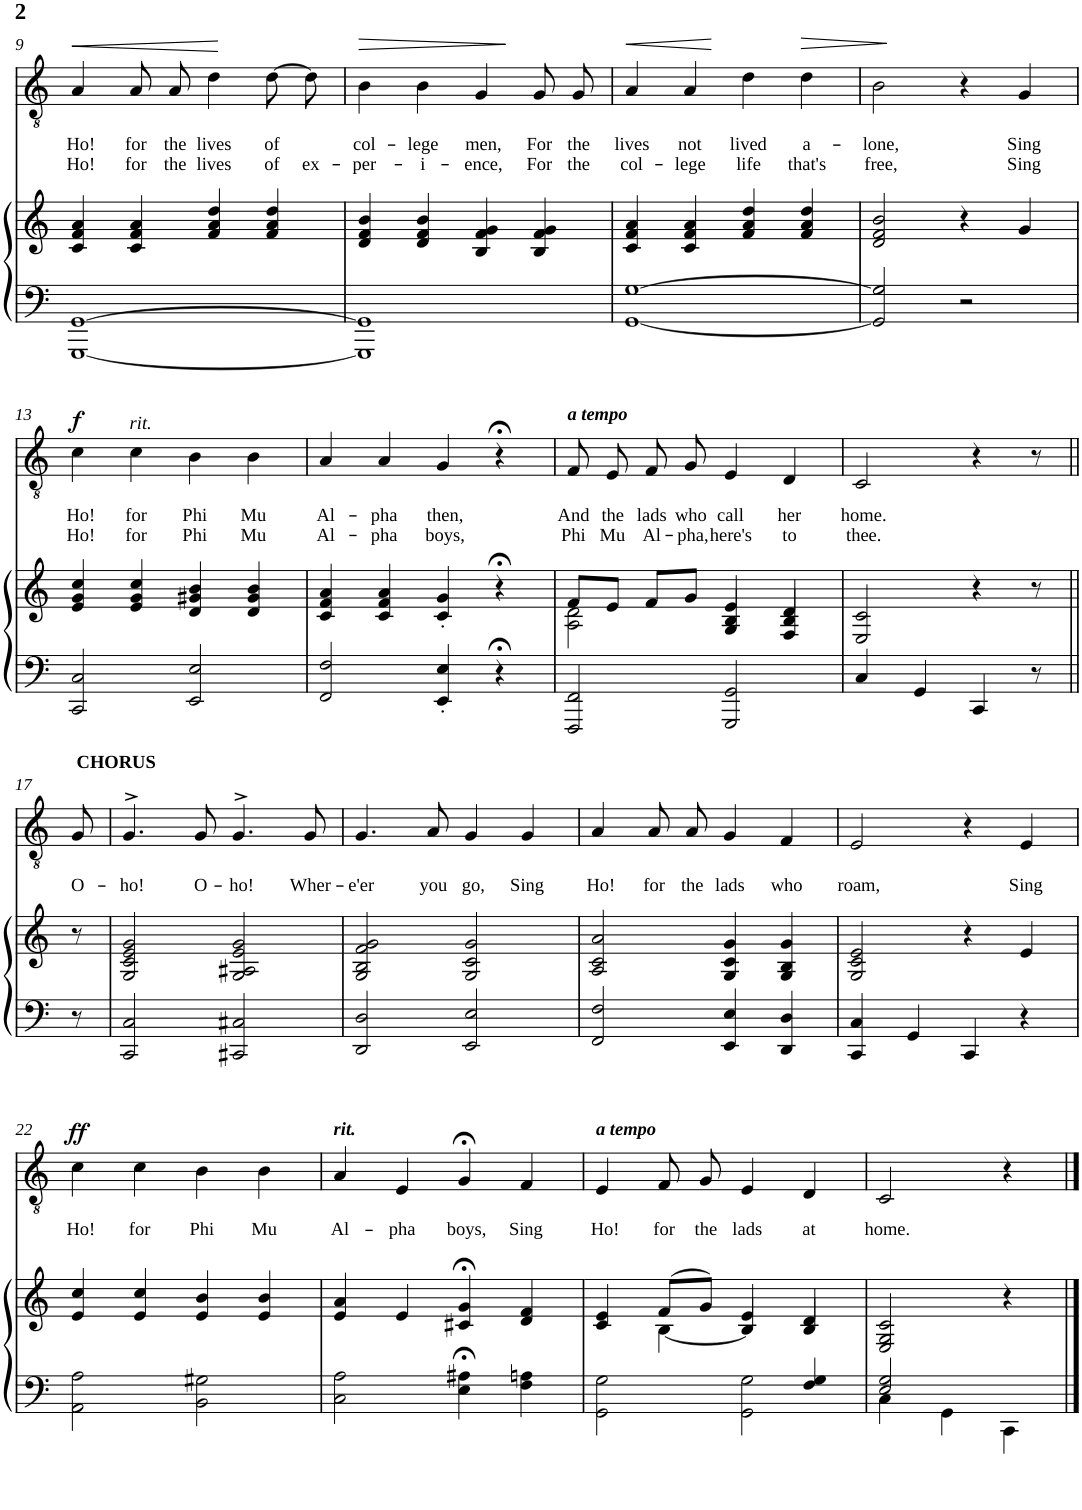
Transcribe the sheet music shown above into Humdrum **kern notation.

**kern	**kern	**kern	**text	**text	**dynam
*part2	*part2	*part1	*part1	*part1	*part1
*staff3	*staff2	*staff1	*staff1	*staff1	*staff1
*I"Piano	*	*I"Tenor	*	*	*
*I'Pno	*	*	*	*	*
!!LO:PB:g=z
*clefF4	*clefG2	*clefGv2	*	*	*
*k[]	*k[]	*k[]	*	*	*
*M4/4	*M4/4	*M4/4	*	*	*
*met(c)	*met(c)	*met(c)	*	*	*
=9	=9	=9	=9	=9	=9
!	!	!	!LO:LY:b	!LO:LY:b	!LO:HP:b
[1GGG [1GG	4c/ 4f/ 4a/	4A/	Ho!	Ho!	<
!	!	!	!LO:LY:b	!LO:LY:b	!
.	4c/ 4f/ 4a/	8A/L	for	for	.
!	!	!	!LO:LY:b	!LO:LY:b	!
.	.	8A/J	the	the	.
!	!	!	!LO:LY:b	!LO:LY:b	!
.	4f/ 4a/ 4dd/	4d\	lives	lives	[
!	!	!	!LO:LY:b	!LO:LY:b	!
.	4f/ 4a/ 4dd/	[8d\L	of	of	.
!	!	!	!	!LO:LY:b	!
.	.	8d\J]	.	ex-	.
=10	=10	=10	=10	=10	=10
!	!	!	!LO:LY:b	!LO:LY:b	!LO:HP:b
1GGG] 1GG]	4d/ 4f/ 4b/	4B\	col-	-per-	>
!	!	!	!LO:LY:b	!LO:LY:b	!
.	4d/ 4f/ 4b/	4B\	-lege	-i-	.
!	!	!	!LO:LY:b	!LO:LY:b	!
.	4B/ 4f/ 4g/	4G/	men,	-ence,	]
!	!	!	!LO:LY:b	!LO:LY:b	!
.	4B/ 4f/ 4g/	8G/L	For	For	.
!	!	!	!LO:LY:b	!LO:LY:b	!
.	.	8G/J	the	the	.
=11	=11	=11	=11	=11	=11
!	!	!	!LO:LY:b	!LO:LY:b	!LO:HP:b
[1GG [1G	4c/ 4f/ 4a/	4A/	lives	col-	<
!	!	!	!LO:LY:b	!LO:LY:b	!
.	4c/ 4f/ 4a/	4A/	not	-lege	.
!	!	!	!LO:LY:b	!LO:LY:b	!
.	4f/ 4a/ 4dd/	4d\	lived	life	[
!	!	!	!LO:LY:b	!LO:LY:b	!LO:HP:b
.	4f/ 4a/ 4dd/	4d\	a-	that's	>
.	.	.	.	.	]
=12	=12	=12	=12	=12	=12
!	!	!	!LO:LY:b	!LO:LY:b	!
2GG/] 2G/]	2d/ 2f/ 2b/	2B\	-lone,	free,	.
2r	4r	4r	.	.	.
!	!	!	!LO:LY:b	!LO:LY:b	!
.	4g/	4G/	Sing	Sing	.
!!LO:LB:g=z
=13	=13	=13	=13	=13	=13
!	!	!	!LO:LY:b	!LO:LY:b	!LO:DY:a
2CC/ 2C/	4e/ 4g/ 4cc/	4c\	Ho!	Ho!	f
!	!	!LO:TX:a:i:t=rit.	!	!	!
!	!	!	!LO:LY:b	!LO:LY:b	!
.	4e/ 4g/ 4cc/	4c\	for	for	.
!	!	!	!LO:LY:b	!LO:LY:b	!
2EE/ 2E/	4d/ 4g#X/ 4b/	4B\	Phi	Phi	.
!	!	!	!LO:LY:b	!LO:LY:b	!
.	4d/ 4g#/ 4b/	4B\	Mu	Mu	.
=14	=14	=14	=14	=14	=14
!	!	!	!LO:LY:b	!LO:LY:b	!
2FF/ 2F/	4c/ 4f/ 4a/	4A/	Al-	Al-	.
!	!	!	!LO:LY:b	!LO:LY:b	!
.	4c/ 4f/ 4a/	4A/	-pha	-pha	.
!	!	!	!LO:LY:b	!LO:LY:b	!
4EE/' 4E/'	4c/' 4g/'	4G/	then,	boys,	.
4r;<	4r;<	4r;<	.	.	.
=15	=15	=15	=15	=15	=15
*	*^	*	*	*	*
*	*	*^	*	*	*	*
!	!	!	!	!LO:TX:a:Bi:t=a tempo	!	!	!
!	!	!	!	!	!LO:LY:b	!LO:LY:b	!
2FFF/ 2FF/	2A\ 2d\	8f/L	4ryy	8F/L	And	Phi	.
!	!	!	!	!	!LO:LY:b	!LO:LY:b	!
.	.	8e/J	.	8E/J	the	Mu	.
!	!	!	!	!	!LO:LY:b	!LO:LY:b	!
.	.	4ryy	8f/L	8F/L	lads	Al-	.
!	!	!	!	!	!LO:LY:b	!LO:LY:b	!
.	.	.	8g/J	8G/J	who	-pha,	.
!	!	!	!	!	!LO:LY:b	!LO:LY:b	!
2GGG/ 2GG/	4e/	4G/ 4B/	2ryy	4E/	call	here's	.
!	!	!	!	!	!LO:LY:b	!LO:LY:b	!
.	4d/	4F/ 4B/	.	4D/	her	to	.
*	*	*v	*v	*	*	*	*
=16	=16	=16	=16	=16	=16	=16
!	!	!	!	!LO:LY:b	!LO:LY:b	!
*	*v	*v	*	*	*	*
4C/	2E/ 2c/	2C/	home.	thee.	.
4GG/	.	.	.	.	.
4CC/	4r	4r	.	.	.
8r	8r	8r	.	.	.
!!LO:LB:g=z
=17||	=17||	=17||	=17||	=17||	=17||
!	!	!LO:TX:a:B:t=CHORUS	!	!	!
!	!	!	!LO:LY:b	!	!
8r	8r	8G/	O-	.	.
=18	=18	=18	=18	=18	=18
!	!	!	!LO:LY:b	!	!
2CC/ 2C/	2G/ 2c/ 2e/ 2g/	4.G^>/	-ho!	.	.
!	!	!	!LO:LY:b	!	!
.	.	8G/	O-	.	.
!	!	!	!LO:LY:b	!	!
2CC#X/ 2C#X/	2G/ 2A#X/ 2e/ 2g/	4.G^>/	-ho!	.	.
!	!	!	!LO:LY:b	!	!
.	.	8G/	Wher-	.	.
=19	=19	=19	=19	=19	=19
!	!	!	!LO:LY:b	!	!
2DD/ 2D/	2G/ 2B/ 2f/ 2g/	4.G/	-e'er	.	.
!	!	!	!LO:LY:b	!	!
.	.	8A/	you	.	.
!	!	!	!LO:LY:b	!	!
2EE/ 2E/	2G/ 2c/ 2g/	4G/	go,	.	.
!	!	!	!LO:LY:b	!	!
.	.	4G/	Sing	.	.
=20	=20	=20	=20	=20	=20
!	!	!	!LO:LY:b	!	!
2FF/ 2F/	2A/ 2c/ 2a/	4A/	Ho!	.	.
!	!	!	!LO:LY:b	!	!
.	.	8A/L	for	.	.
!	!	!	!LO:LY:b	!	!
.	.	8A/J	the	.	.
!	!	!	!LO:LY:b	!	!
4EE/ 4E/	4G/ 4c/ 4g/	4G/	lads	.	.
!	!	!	!LO:LY:b	!	!
4DD/ 4D/	4G/ 4B/ 4g/	4F/	who	.	.
=21	=21	=21	=21	=21	=21
!	!	!	!LO:LY:b	!	!
4CC/ 4C/	2G/ 2c/ 2e/	2E/	roam,	.	.
4GG/	.	.	.	.	.
4CC/	4r	4r	.	.	.
!	!	!	!LO:LY:b	!	!
4r	4e/	4E/	Sing	.	.
!!LO:LB:g=z
=22	=22	=22	=22	=22	=22
!	!	!	!LO:LY:b	!	!LO:DY:a
2AA\ 2A\	4e/ 4cc/	4c\	Ho!	.	ff
!	!	!	!LO:LY:b	!	!
.	4e/ 4cc/	4c\	for	.	.
!	!	!	!LO:LY:b	!	!
2BB\ 2G#X\	4e/ 4b/	4B\	Phi	.	.
!	!	!	!LO:LY:b	!	!
.	4e/ 4b/	4B\	Mu	.	.
=23	=23	=23	=23	=23	=23
!	!	!LO:TX:a:Bi:t=rit.	!	!	!
!	!	!	!LO:LY:b	!	!
2C\ 2A\	4e/ 4a/	4A/	Al-	.	.
!	!	!	!LO:LY:b	!	!
.	4e/	4E/	-pha	.	.
!	!	!	!LO:LY:b	!	!
4E\;< 4A#X\;<	4c#X/;< 4g/;<	4G;</	boys,	.	.
!	!	!	!LO:LY:b	!	!
4F\ 4An\	4d/ 4f/	4F/	Sing	.	.
=24	=24	=24	=24	=24	=24
*^	*^	*	*	*	*
!	!	!	!	!LO:TX:a:Bi:t=a tempo	!	!	!
!	!	!	!	!	!LO:LY:b	!	!
2GG\ 2G\	2.ryy	4c/ 4e/	4ryy	4E/	Ho!	.	.
!	!	!	!	!	!LO:LY:b	!	!
.	.	(8f/L	[4B\	8F/L	for	.	.
!	!	!	!	!	!LO:LY:b	!	!
.	.	8g/J)	.	8G/J	the	.	.
!	!	!	!	!	!LO:LY:b	!	!
2GG\ 2G\	.	4e/	4B/]	4E/	lads	.	.
!	!	!	!	!	!LO:LY:b	!	!
.	4F/ 4G/	4d/	4B/	4D/	at	.	.
=25	=25	=25	=25	=25	=25	=25	=25
!	!	!	!	!	!LO:LY:b	!	!
*	*	*v	*v	*	*	*	*
4C\	2E/ 2G/	2E/ 2G/ 2c/	2C/	home.	.	.
4GG\	.	.	.	.	.	.
4CC\	4ryy	4r	4r	.	.	.
*v	*v	*	*	*	*	*
==	==	==	==	==	==
*-	*-	*-	*-	*-	*-
